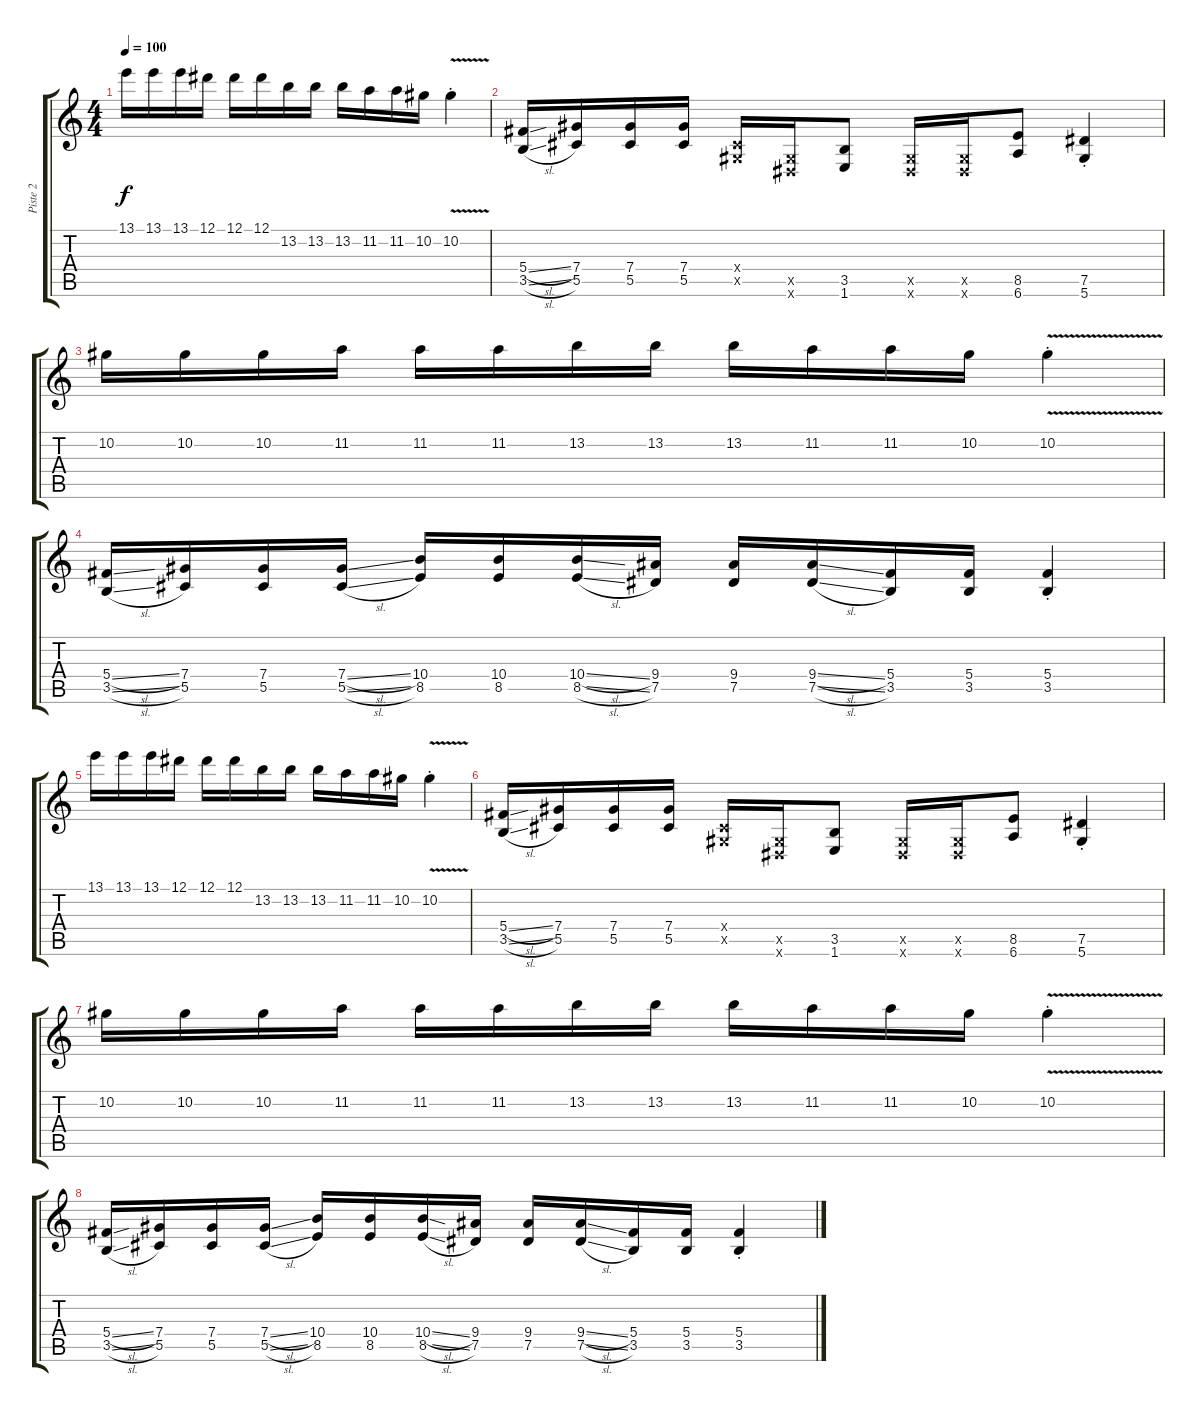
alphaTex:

\track ("Piste 2" "Piste 2") {instrument distortionguitar}
\staff {score tabs}
\tuning (Eb4 Bb3 Gb3 Db3 Ab2 Eb2) {hide}
\ts (4 4)
\tempo 100
\clef g2
\ks c
13.1.16{dy f} 13.1.16 13.1.16 12.1.16 12.1.16 12.1.16 13.2.16 13.2.16 13.2.16 11.2.16 11.2.16 10.2.16 10.2{v st}.4 |
(5.4{sl} 3.5{sl}).16 (7.4 5.5).16 (7.4 5.5).16 (7.4 5.5).16 (0.4{x} 0.5{x}).16 (0.5{x} 0.6{x}).16 (3.5 1.6).8 (0.5{x} 0.6{x}).16 (0.5{x} 0.6{x}).16 (8.5 6.6).8 (7.5{st} 5.6{st}).4 |
10.2.16 10.2.16 10.2.16 11.2.16 11.2.16 11.2.16 13.2.16 13.2.16 13.2.16 11.2.16 11.2.16 10.2.16 10.2{v st}.4 |
(5.4{sl} 3.5{sl}).16 (7.4 5.5).16 (7.4 5.5).16 (7.4{sl} 5.5{sl}).16 (10.4 8.5).16 (10.4 8.5).16 (10.4{sl} 8.5{sl}).16 (9.4 7.5).16 (9.4 7.5).16 (9.4{sl} 7.5{sl}).16 (5.4 3.5).16 (5.4 3.5).16 (5.4{st} 3.5{st}).4 |
13.1.16 13.1.16 13.1.16 12.1.16 12.1.16 12.1.16 13.2.16 13.2.16 13.2.16 11.2.16 11.2.16 10.2.16 10.2{v st}.4 |
(5.4{sl} 3.5{sl}).16 (7.4 5.5).16 (7.4 5.5).16 (7.4 5.5).16 (0.4{x} 0.5{x}).16 (0.5{x} 0.6{x}).16 (3.5 1.6).8 (0.5{x} 0.6{x}).16 (0.5{x} 0.6{x}).16 (8.5 6.6).8 (7.5{st} 5.6{st}).4 |
10.2.16 10.2.16 10.2.16 11.2.16 11.2.16 11.2.16 13.2.16 13.2.16 13.2.16 11.2.16 11.2.16 10.2.16 10.2{v st}.4 |
(5.4{sl} 3.5{sl}).16 (7.4 5.5).16 (7.4 5.5).16 (7.4{sl} 5.5{sl}).16 (10.4 8.5).16 (10.4 8.5).16 (10.4{sl} 8.5{sl}).16 (9.4 7.5).16 (9.4 7.5).16 (9.4{sl} 7.5{sl}).16 (5.4 3.5).16 (5.4 3.5).16 (5.4{st} 3.5{st}).4
